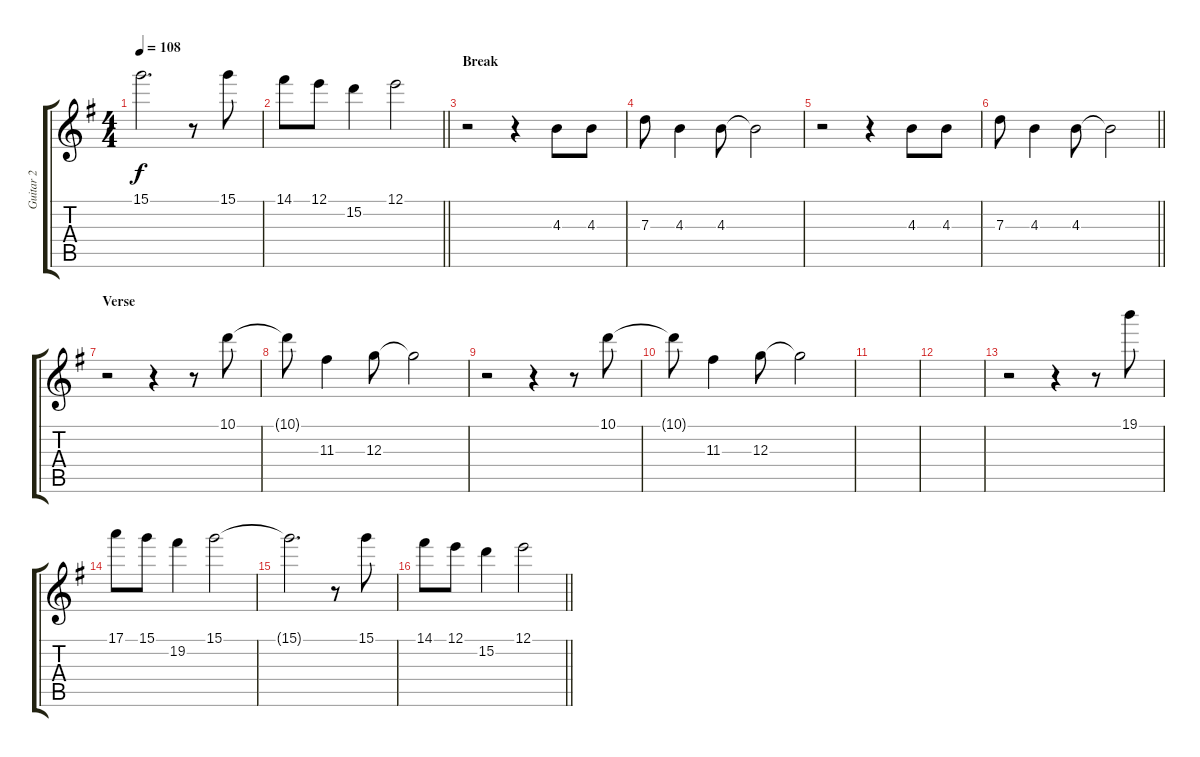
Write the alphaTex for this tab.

\track ("Guitar 2" "Guitar 2") {instrument electricguitarclean bank 255}
\staff {score tabs}
\tuning (E4 B3 G3 D3 A2 E2) {hide}
\ts (4 4)
\tempo 108
\clef g2
\ks g
15.1{t}.2{d dy f} r.8 15.1.8 |
\barLineRight lightlight
14.1.8 12.1.8 15.2.4 12.1.2 |
\section ("" "Break")
r.2 r.4 4.3.8 4.3.8 |
7.3.8 4.3.4 4.3.8 4.3{t}.2 |
r.2 r.4 4.3.8 4.3.8 |
\barLineRight lightlight
7.3.8 4.3.4 4.3.8 4.3{t}.2 |
\section ("" "Verse")
r.2 r.4 r.8 10.1.8 |
10.1{t}.8 11.3.4 12.3.8 12.3{t}.2 |
r.2 r.4 r.8 10.1.8 |
10.1{t}.8 11.3.4 12.3.8 12.3{t}.2 |
|
|
r.2 r.4 r.8 19.1.8 |
17.1.8 15.1.8 19.2.4 15.1.2 |
15.1{t}.2{d} r.8 15.1.8 |
\barLineRight lightlight
14.1.8 12.1.8 15.2.4 12.1.2
